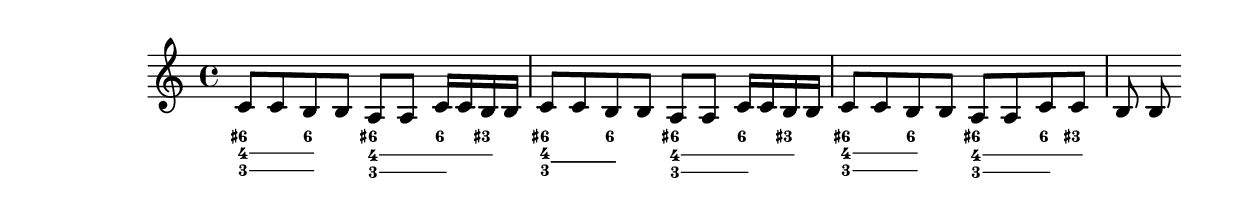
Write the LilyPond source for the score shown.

%% DO NOT EDIT this file manually; it is automatically
%% generated from LSR http://lsr.dsi.unimi.it
%% Make any changes in LSR itself, or in Documentation/snippets/new/ ,
%% and then run scripts/auxiliar/makelsr.py
%%
%% This file is in the public domain.
\version "2.14.0"

\header {
  lsrtags = "chords, tweaks-and-overrides"

%% Translation of GIT committish: 70f5f30161f7b804a681cd080274bfcdc9f4fe8c
  texidoces = "
Allí donde se utilicen líneas extensoras para el bajo cifrado mediante
el establecimiento de @code{useBassFigureExtenders} al valor
verdadero, las parejas de líneas extensoras congruentes se centran
verticalmente si el valor de @code{figuredBassCenterContinuations}
tiene el valor verdadero.

"
  doctitlees = "Centrado vertical de las líneas de bajo cifrado emparejadas"



  texidoc = "
Where figured bass extender lines are being used by setting
@code{useBassFigureExtenders} to true, pairs of congruent figured bass
extender lines are vertically centered if
@code{figuredBassCenterContinuations} is set to true.

"
  doctitle = "Vertically centering paired figured bass extenders"
} % begin verbatim

<<
  \relative c' {
    c8 c b b a a c16 c b b
    c8 c b b a a c16 c b b
    c8 c b b a a c c b b
  }
  \figures {
    \set useBassFigureExtenders = ##t
    <6+ 4 3>4 <6 4 3>8 r
    <6+ 4 3>4 <6 4 3>8 <4 3+>16 r
    \set figuredBassCenterContinuations = ##t
    <6+ 4 3>4 <6 4 3>8 r
    <6+ 4 3>4 <6 4 3>8 <4 3+>16 r
    \set figuredBassCenterContinuations = ##f
    <6+ 4 3>4 <6 4 3>8 r
    <6+ 4 3>4 <6 4 3>8 <4 3+>8
  }
>>

